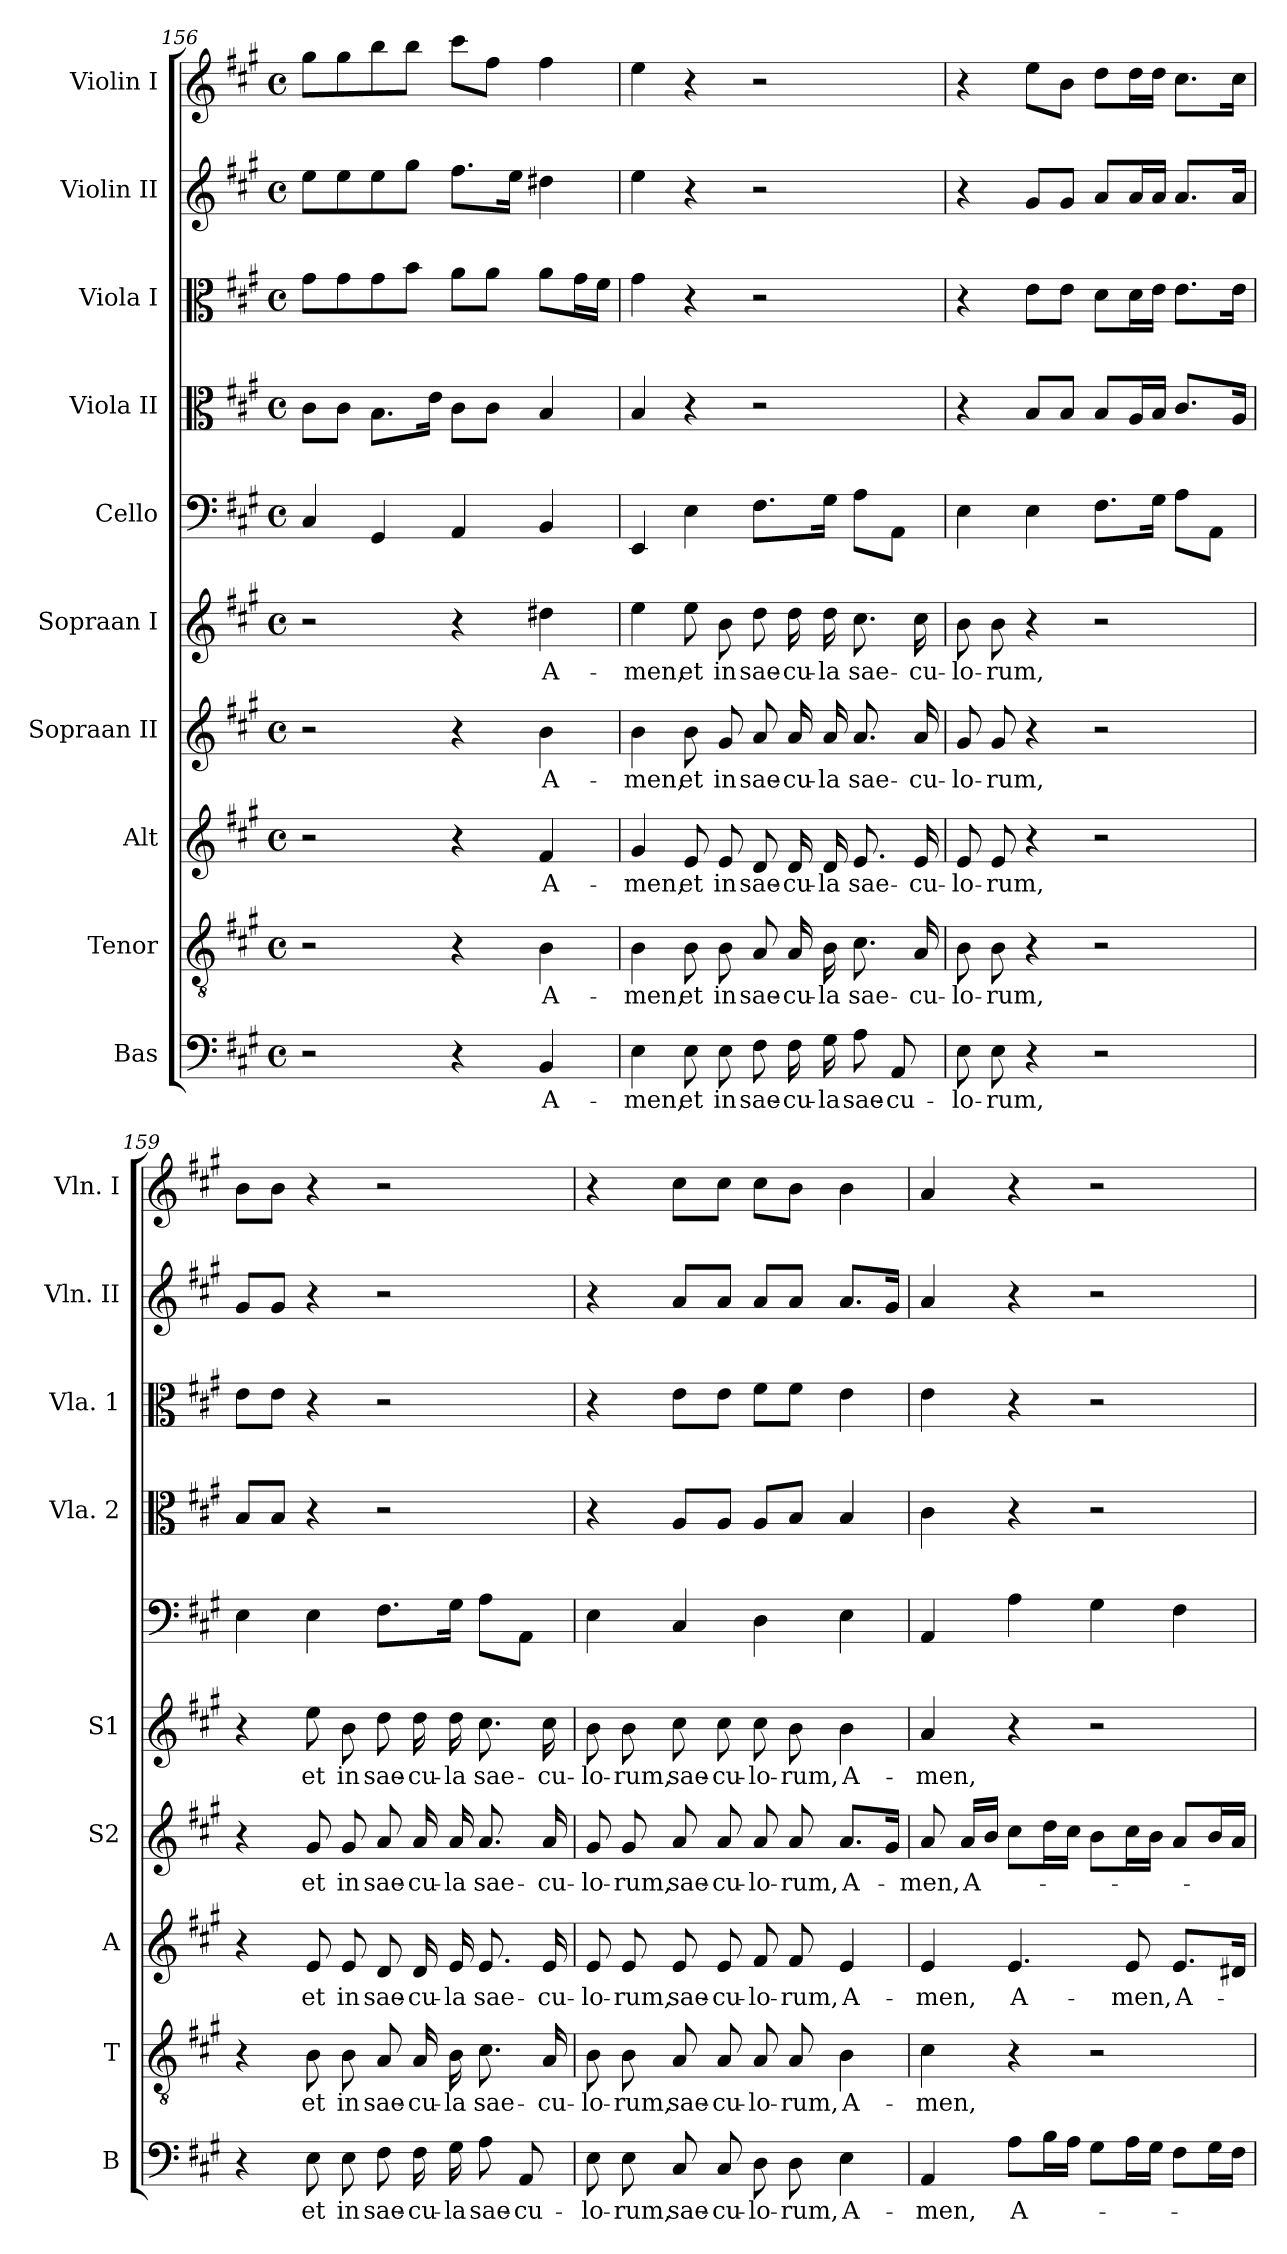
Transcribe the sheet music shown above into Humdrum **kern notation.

**kern	**text	**kern	**text	**kern	**text	**kern	**text	**kern	**text	**kern	**kern	**kern	**kern	**kern
*part10	*part10	*part9	*part9	*part8	*part8	*part7	*part7	*part6	*part6	*part5	*part4	*part3	*part2	*part1
*staff10	*staff10	*staff9	*staff9	*staff8	*staff8	*staff7	*staff7	*staff6	*staff6	*staff5	*staff4	*staff3	*staff2	*staff1
*I"Bas	*	*I"Tenor	*	*I"Alt	*	*I"Sopraan II	*	*I"Sopraan I	*	*I"Cello	*I"Viola II	*I"Viola I	*I"Violin II	*I"Violin I
*I'B	*	*I'T	*	*I'A	*	*I'S2	*	*I'S1	*	*	*I'Vla. 2	*I'Vla. 1	*I'Vln. II	*I'Vln. I
*clefF4	*	*clefGv2	*	*clefG2	*	*clefG2	*	*clefG2	*	*clefF4	*clefC3	*clefC3	*clefG2	*clefG2
*k[f#c#g#]	*	*k[f#c#g#]	*	*k[f#c#g#]	*	*k[f#c#g#]	*	*k[f#c#g#]	*	*k[f#c#g#]	*k[f#c#g#]	*k[f#c#g#]	*k[f#c#g#]	*k[f#c#g#]
*A:	*	*A:	*	*A:	*	*A:	*	*A:	*	*A:	*A:	*A:	*A:	*A:
*M4/4	*	*M4/4	*	*M4/4	*	*M4/4	*	*M4/4	*	*M4/4	*M4/4	*M4/4	*M4/4	*M4/4
*met(c)	*	*met(c)	*	*met(c)	*	*met(c)	*	*met(c)	*	*met(c)	*met(c)	*met(c)	*met(c)	*met(c)
=156	=156	=156	=156	=156	=156	=156	=156	=156	=156	=156	=156	=156	=156	=156
2r	.	2r	.	2r	.	2r	.	2r	.	4C#/	8c#\L	8g#\L	8ee\L	8gg#\L
.	.	.	.	.	.	.	.	.	.	.	8c#\J	8g#\	8ee\	8gg#\
.	.	.	.	.	.	.	.	.	.	4GG#/	8.B\L	8g#\	8ee\	8bb\
.	.	.	.	.	.	.	.	.	.	.	.	8b\J	8gg#\J	8bb\J
.	.	.	.	.	.	.	.	.	.	.	16e\Jk	.	.	.
4r	.	4r	.	4r	.	4r	.	4r	.	4AA/	8c#\L	8a\L	8.ff#\L	8ccc#\L
.	.	.	.	.	.	.	.	.	.	.	8c#\J	8a\J	.	8ff#\J
.	.	.	.	.	.	.	.	.	.	.	.	.	16ee\Jk	.
!	!LO:LY:b	!	!LO:LY:b	!	!LO:LY:b	!	!LO:LY:b	!	!LO:LY:b	!	!	!	!	!
4BB/	A-	4B\	A-	4f#/	A-	4b\	A-	4dd#X\	A-	4BB/	4B/	8a\L	4dd#X\	4ff#\
.	.	.	.	.	.	.	.	.	.	.	.	16g#\L	.	.
.	.	.	.	.	.	.	.	.	.	.	.	16f#\JJ	.	.
=157	=157	=157	=157	=157	=157	=157	=157	=157	=157	=157	=157	=157	=157	=157
!	!LO:LY:b	!	!LO:LY:b	!	!LO:LY:b	!	!LO:LY:b	!	!LO:LY:b	!	!	!	!	!
4E\	-men,	4B\	-men,	4g#/	-men,	4b\	-men,	4ee\	-men,	4EE/	4B/	4g#\	4ee\	4ee\
!	!LO:LY:b	!	!LO:LY:b	!	!LO:LY:b	!	!LO:LY:b	!	!LO:LY:b	!	!	!	!	!
8E\	et	8B\	et	8e/	et	8b\	et	8ee\	et	4E\	4r	4r	4r	4r
!	!LO:LY:b	!	!LO:LY:b	!	!LO:LY:b	!	!LO:LY:b	!	!LO:LY:b	!	!	!	!	!
8E\	in	8B\	in	8e/	in	8g#/	in	8b\	in	.	.	.	.	.
!	!LO:LY:b	!	!LO:LY:b	!	!LO:LY:b	!	!LO:LY:b	!	!LO:LY:b	!	!	!	!	!
8F#\	sae-	8A/	sae-	8d/	sae-	8a/	sae-	8dd\	sae-	8.F#\L	2r	2r	2r	2r
!	!LO:LY:b	!	!LO:LY:b	!	!LO:LY:b	!	!LO:LY:b	!	!LO:LY:b	!	!	!	!	!
16F#\	-cu-	16A/	-cu-	16d/	-cu-	16a/	-cu-	16dd\	-cu-	.	.	.	.	.
!	!LO:LY:b	!	!LO:LY:b	!	!LO:LY:b	!	!LO:LY:b	!	!LO:LY:b	!	!	!	!	!
16G#\	-la	16B\	-la	16d/	-la	16a/	-la	16dd\	-la	16G#\Jk	.	.	.	.
!	!LO:LY:b	!	!LO:LY:b	!	!LO:LY:b	!	!LO:LY:b	!	!LO:LY:b	!	!	!	!	!
8A\	sae-	8.c#\	sae-	8.e/	sae-	8.a/	sae-	8.cc#\	sae-	8A\L	.	.	.	.
!	!LO:LY:b	!	!	!	!	!	!	!	!	!	!	!	!	!
8AA/	-cu-	.	.	.	.	.	.	.	.	8AA\J	.	.	.	.
!	!	!	!LO:LY:b	!	!LO:LY:b	!	!LO:LY:b	!	!LO:LY:b	!	!	!	!	!
.	.	16A/	-cu-	16e/	-cu-	16a/	-cu-	16cc#\	-cu-	.	.	.	.	.
=158	=158	=158	=158	=158	=158	=158	=158	=158	=158	=158	=158	=158	=158	=158
!	!LO:LY:b	!	!LO:LY:b	!	!LO:LY:b	!	!LO:LY:b	!	!LO:LY:b	!	!	!	!	!
8E\	-lo-	8B\	-lo-	8e/	-lo-	8g#/	-lo-	8b\	-lo-	4E\	4r	4r	4r	4r
!	!LO:LY:b	!	!LO:LY:b	!	!LO:LY:b	!	!LO:LY:b	!	!LO:LY:b	!	!	!	!	!
8E\	-rum,	8B\	-rum,	8e/	-rum,	8g#/	-rum,	8b\	-rum,	.	.	.	.	.
4r	.	4r	.	4r	.	4r	.	4r	.	4E\	8B/L	8e\L	8g#/L	8ee\L
.	.	.	.	.	.	.	.	.	.	.	8B/J	8e\J	8g#/J	8b\J
2r	.	2r	.	2r	.	2r	.	2r	.	8.F#\L	8B/L	8d\L	8a/L	8dd\L
.	.	.	.	.	.	.	.	.	.	.	16A/L	16d\L	16a/L	16dd\L
.	.	.	.	.	.	.	.	.	.	16G#\Jk	16B/JJ	16e\JJ	16a/JJ	16dd\JJ
.	.	.	.	.	.	.	.	.	.	8A\L	8.c#/L	8.e\L	8.a/L	8.cc#\L
.	.	.	.	.	.	.	.	.	.	8AA\J	.	.	.	.
.	.	.	.	.	.	.	.	.	.	.	16A/Jk	16e\Jk	16a/Jk	16cc#\Jk
!!LO:LB:g=z
=159	=159	=159	=159	=159	=159	=159	=159	=159	=159	=159	=159	=159	=159	=159
4r	.	4r	.	4r	.	4r	.	4r	.	4E\	8B/L	8e\L	8g#/L	8b\L
.	.	.	.	.	.	.	.	.	.	.	8B/J	8e\J	8g#/J	8b\J
!	!LO:LY:b	!	!LO:LY:b	!	!LO:LY:b	!	!LO:LY:b	!	!LO:LY:b	!	!	!	!	!
8E\	et	8B\	et	8e/	et	8g#/	et	8ee\	et	4E\	4r	4r	4r	4r
!	!LO:LY:b	!	!LO:LY:b	!	!LO:LY:b	!	!LO:LY:b	!	!LO:LY:b	!	!	!	!	!
8E\	in	8B\	in	8e/	in	8g#/	in	8b\	in	.	.	.	.	.
!	!LO:LY:b	!	!LO:LY:b	!	!LO:LY:b	!	!LO:LY:b	!	!LO:LY:b	!	!	!	!	!
8F#\	sae-	8A/	sae-	8d/	sae-	8a/	sae-	8dd\	sae-	8.F#\L	2r	2r	2r	2r
!	!LO:LY:b	!	!LO:LY:b	!	!LO:LY:b	!	!LO:LY:b	!	!LO:LY:b	!	!	!	!	!
16F#\	-cu-	16A/	-cu-	16d/	-cu-	16a/	-cu-	16dd\	-cu-	.	.	.	.	.
!	!LO:LY:b	!	!LO:LY:b	!	!LO:LY:b	!	!LO:LY:b	!	!LO:LY:b	!	!	!	!	!
16G#\	-la	16B\	-la	16e/	-la	16a/	-la	16dd\	-la	16G#\Jk	.	.	.	.
!	!LO:LY:b	!	!LO:LY:b	!	!LO:LY:b	!	!LO:LY:b	!	!LO:LY:b	!	!	!	!	!
8A\	sae-	8.c#\	sae-	8.e/	sae-	8.a/	sae-	8.cc#\	sae-	8A\L	.	.	.	.
!	!LO:LY:b	!	!	!	!	!	!	!	!	!	!	!	!	!
8AA/	-cu-	.	.	.	.	.	.	.	.	8AA\J	.	.	.	.
!	!	!	!LO:LY:b	!	!LO:LY:b	!	!LO:LY:b	!	!LO:LY:b	!	!	!	!	!
.	.	16A/	-cu-	16e/	-cu-	16a/	-cu-	16cc#\	-cu-	.	.	.	.	.
=160	=160	=160	=160	=160	=160	=160	=160	=160	=160	=160	=160	=160	=160	=160
!	!LO:LY:b	!	!LO:LY:b	!	!LO:LY:b	!	!LO:LY:b	!	!LO:LY:b	!	!	!	!	!
8E\	-lo-	8B\	-lo-	8e/	-lo-	8g#/	-lo-	8b\	-lo-	4E\	4r	4r	4r	4r
!	!LO:LY:b	!	!LO:LY:b	!	!LO:LY:b	!	!LO:LY:b	!	!LO:LY:b	!	!	!	!	!
8E\	-rum,	8B\	-rum,	8e/	-rum,	8g#/	-rum,	8b\	-rum,	.	.	.	.	.
!	!LO:LY:b	!	!LO:LY:b	!	!LO:LY:b	!	!LO:LY:b	!	!LO:LY:b	!	!	!	!	!
8C#/	sae-	8A/	sae-	8e/	sae-	8a/	sae-	8cc#\	sae-	4C#/	8A/L	8e\L	8a/L	8cc#\L
!	!LO:LY:b	!	!LO:LY:b	!	!LO:LY:b	!	!LO:LY:b	!	!LO:LY:b	!	!	!	!	!
8C#/	-cu-	8A/	-cu-	8e/	-cu-	8a/	-cu-	8cc#\	-cu-	.	8A/J	8e\J	8a/J	8cc#\J
!	!LO:LY:b	!	!LO:LY:b	!	!LO:LY:b	!	!LO:LY:b	!	!LO:LY:b	!	!	!	!	!
8D\	-lo-	8A/	-lo-	8f#/	-lo-	8a/	-lo-	8cc#\	-lo-	4D\	8A/L	8f#\L	8a/L	8cc#\L
!	!LO:LY:b	!	!LO:LY:b	!	!LO:LY:b	!	!LO:LY:b	!	!LO:LY:b	!	!	!	!	!
8D\	-rum,	8A/	-rum,	8f#/	-rum,	8a/	-rum,	8b\	-rum,	.	8B/J	8f#\J	8a/J	8b\J
!	!LO:LY:b	!	!LO:LY:b	!	!LO:LY:b	!	!LO:LY:b	!	!LO:LY:b	!	!	!	!	!
4E\	A-	4B\	A-	4e/	A-	8.a/L	A-	4b\	A-	4E\	4B/	4e\	8.a/L	4b\
.	.	.	.	.	.	16g#/Jk	.	.	.	.	.	.	16g#/Jk	.
!!LO:PB:g=z
=161	=161	=161	=161	=161	=161	=161	=161	=161	=161	=161	=161	=161	=161	=161
!	!LO:LY:b	!	!LO:LY:b	!	!LO:LY:b	!	!LO:LY:b	!	!LO:LY:b	!	!	!	!	!
4AA/	-men,	4c#\	-men,	4e/	-men,	8a/	-men,	4a/	-men,	4AA/	4c#\	4e\	4a/	4a/
!	!	!	!	!	!	!	!LO:LY:b	!	!	!	!	!	!	!
.	.	.	.	.	.	16a/LL	A-	.	.	.	.	.	.	.
.	.	.	.	.	.	16b/JJ	.	.	.	.	.	.	.	.
!	!LO:LY:b	!	!	!	!LO:LY:b	!	!	!	!	!	!	!	!	!
8A\L	A-	4r	.	4.e/	A-	8cc#\L	.	4r	.	4A\	4r	4r	4r	4r
16B\L	.	.	.	.	.	16dd\L	.	.	.	.	.	.	.	.
16A\JJ	.	.	.	.	.	16cc#\JJ	.	.	.	.	.	.	.	.
8G#\L	.	2r	.	.	.	8b\L	.	2r	.	4G#\	2r	2r	2r	2r
!	!	!	!	!	!LO:LY:b	!	!	!	!	!	!	!	!	!
16A\L	.	.	.	8e/	-men,	16cc#\L	.	.	.	.	.	.	.	.
16G#\JJ	.	.	.	.	.	16b\JJ	.	.	.	.	.	.	.	.
!	!	!	!	!	!LO:LY:b	!	!	!	!	!	!	!	!	!
8F#\L	.	.	.	8.e/L	A-	8a/L	.	.	.	4F#\	.	.	.	.
16G#\L	.	.	.	.	.	16b/L	.	.	.	.	.	.	.	.
16F#\JJ	.	.	.	16d#X/Jk	.	16a/JJ	.	.	.	.	.	.	.	.
=	=	=	=	=	=	=	=	=	=	=	=	=	=	=
*-	*-	*-	*-	*-	*-	*-	*-	*-	*-	*-	*-	*-	*-	*-
